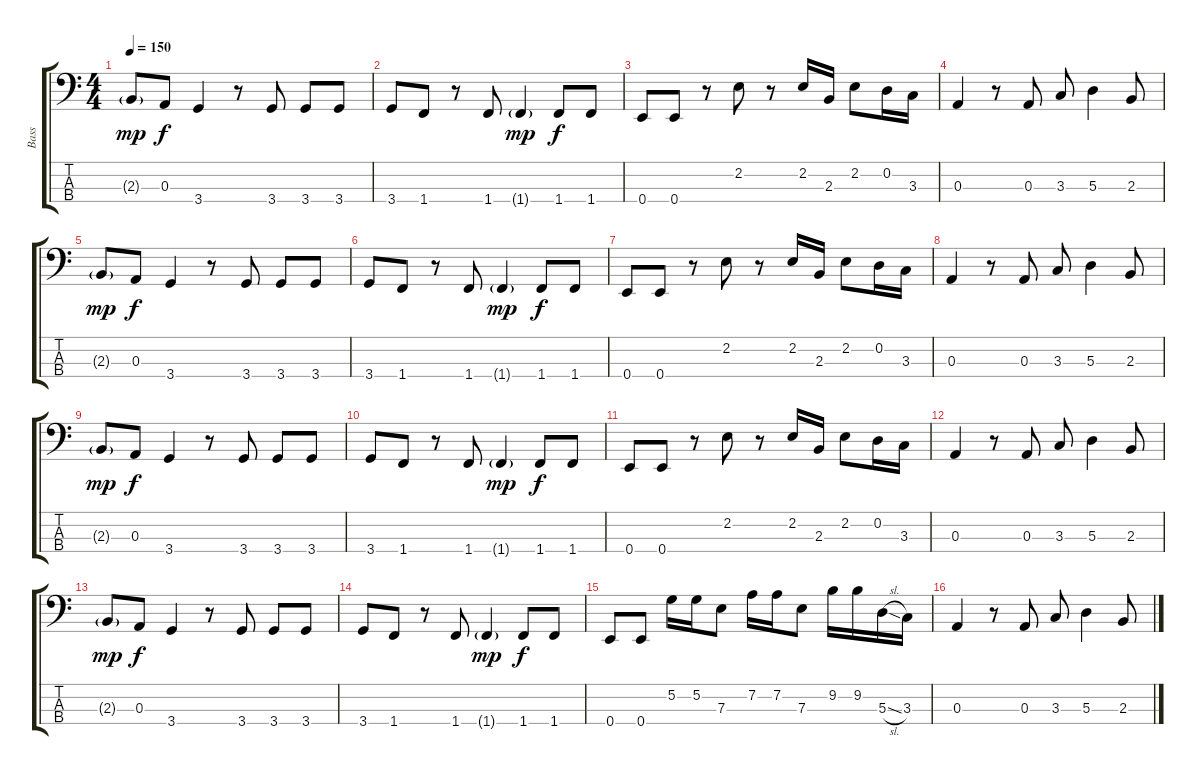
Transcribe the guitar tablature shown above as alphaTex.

\track ("Bass" "Bass") {instrument electricbassfinger}
\staff {score tabs}
\tuning (G2 D2 A1 E1) {hide}
\ts (4 4)
\tempo 150
\clef f4
\ks c
2.3{g}.8{dy mp} 0.3.8{dy f} 3.4.4 r.8 3.4.8 3.4.8 3.4.8 |
3.4.8 1.4.8 r.8 1.4.8 1.4{g}.4{dy mp} 1.4.8{dy f} 1.4.8 |
0.4.8 0.4.8 r.8 2.2.8 r.8 2.2.16 2.3.16 2.2.8 0.2.16 3.3.16 |
0.3.4 r.8 0.3.8 3.3.8 5.3.4 2.3.8 |
2.3{g}.8{dy mp} 0.3.8{dy f} 3.4.4 r.8 3.4.8 3.4.8 3.4.8 |
3.4.8 1.4.8 r.8 1.4.8 1.4{g}.4{dy mp} 1.4.8{dy f} 1.4.8 |
0.4.8 0.4.8 r.8 2.2.8 r.8 2.2.16 2.3.16 2.2.8 0.2.16 3.3.16 |
0.3.4 r.8 0.3.8 3.3.8 5.3.4 2.3.8 |
2.3{g}.8{dy mp} 0.3.8{dy f} 3.4.4 r.8 3.4.8 3.4.8 3.4.8 |
3.4.8 1.4.8 r.8 1.4.8 1.4{g}.4{dy mp} 1.4.8{dy f} 1.4.8 |
0.4.8 0.4.8 r.8 2.2.8 r.8 2.2.16 2.3.16 2.2.8 0.2.16 3.3.16 |
0.3.4 r.8 0.3.8 3.3.8 5.3.4 2.3.8 |
2.3{g}.8{dy mp} 0.3.8{dy f} 3.4.4 r.8 3.4.8 3.4.8 3.4.8 |
3.4.8 1.4.8 r.8 1.4.8 1.4{g}.4{dy mp} 1.4.8{dy f} 1.4.8 |
0.4.8 0.4.8 5.2.16 5.2.16 7.3.8 7.2.16 7.2.16 7.3.8 9.2.16 9.2.16 5.3{sl}.16 3.3.16 |
0.3.4 r.8 0.3.8 3.3.8 5.3.4 2.3.8
